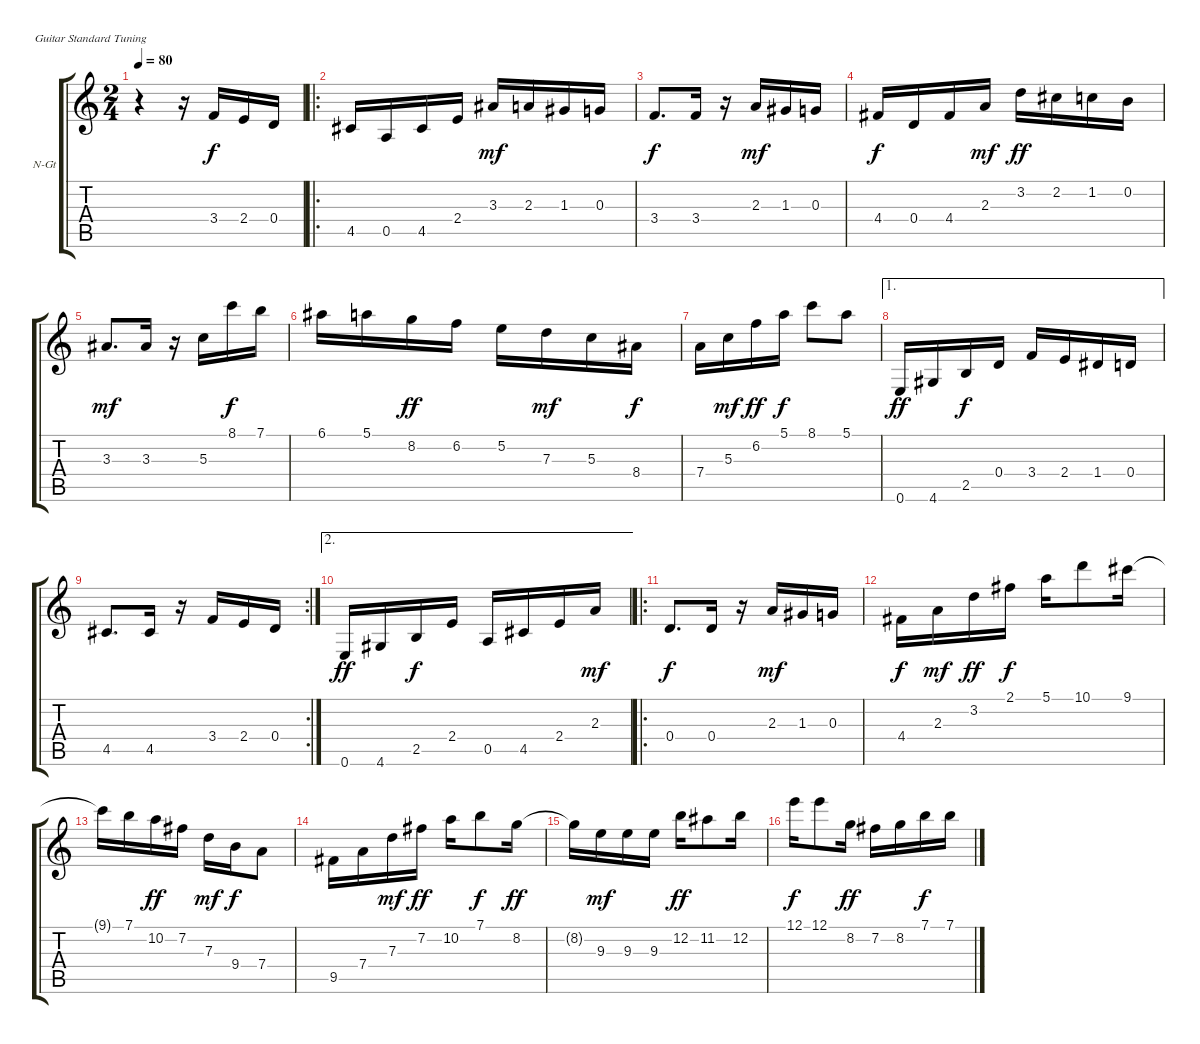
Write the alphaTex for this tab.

\bracketExtendMode groupsimilarinstruments
\firstSystemTrackNameOrientation horizontal
\otherSystemsTrackNameOrientation horizontal
\track ("Piste 1" "N-Gt") {instrument acousticguitarnylon}
\staff {score tabs}
\tuning (E4 B3 G3 D3 A2 E2)
\ts (2 4)
\ac
\tempo 80
\clef g2
\ks c
r.4{dy f instrument acousticguitarnylon} r.16 3.4.16 2.4.16 0.4.16 |
\ro
4.5.16 0.5.16 4.5.16 2.4.16 3.3.16{dy mf} 2.3.16 1.3.16 0.3.16 |
3.4.8{d dy f} 3.4.16 r.16 2.3.16{dy mf} 1.3.16 0.3.16 |
4.4.16{dy f} 0.4.16 4.4.16 2.3.16{dy mf} 3.2.16{dy ff} 2.2.16 1.2.16 0.2.16 |
3.3.8{d dy mf} 3.3.16 r.16 5.3.16 8.1.16{dy f} 7.1.16 |
6.1.16 5.1.16 8.2.16{dy ff} 6.2.16 5.2.16 7.3.16{dy mf} 5.3.16 8.4.16{dy f} |
7.4.16 5.3.16{dy mf} 6.2.16{dy ff} 5.1.16{dy f} 8.1.8 5.1.8 |
\ae 1
0.6.16{dy ff} 4.6.16 2.5.16{dy f} 0.4.16 3.4.16 2.4.16 1.4.16 0.4.16 |
\rc 2
4.5.8{d} 4.5.16 r.16 3.4.16 2.4.16 0.4.16 |
\ae 2
0.6.16{dy ff} 4.6.16 2.5.16{dy f} 2.4.16 0.5.16 4.5.16 2.4.16 2.3.16{dy mf} |
\ro
0.4.8{d dy f} 0.4.16 r.16 2.3.16{dy mf} 1.3.16 0.3.16 |
4.4.16{dy f} 2.3.16{dy mf} 3.2.16{dy ff} 2.1.16{dy f} 5.1.16 10.1.8 9.1.16 |
9.1{t}.16 7.1.16 10.2.16{dy ff} 7.2.16 7.3.16{dy mf} 9.4.16{dy f} 7.4.8 |
9.5.16 7.4.16 7.3.16{dy mf} 7.2.16{dy ff} 10.2.16 7.1.8{dy f} 8.2.16{dy ff} |
8.2{t}.16 9.3.16{dy mf} 9.3.16 9.3.16 12.2.16{dy ff} 11.2.8 12.2.16 |
12.1.16{dy f} 12.1.8 8.2.16{dy ff} 7.2.16 8.2.16 7.1.16{dy f} 7.1.16
